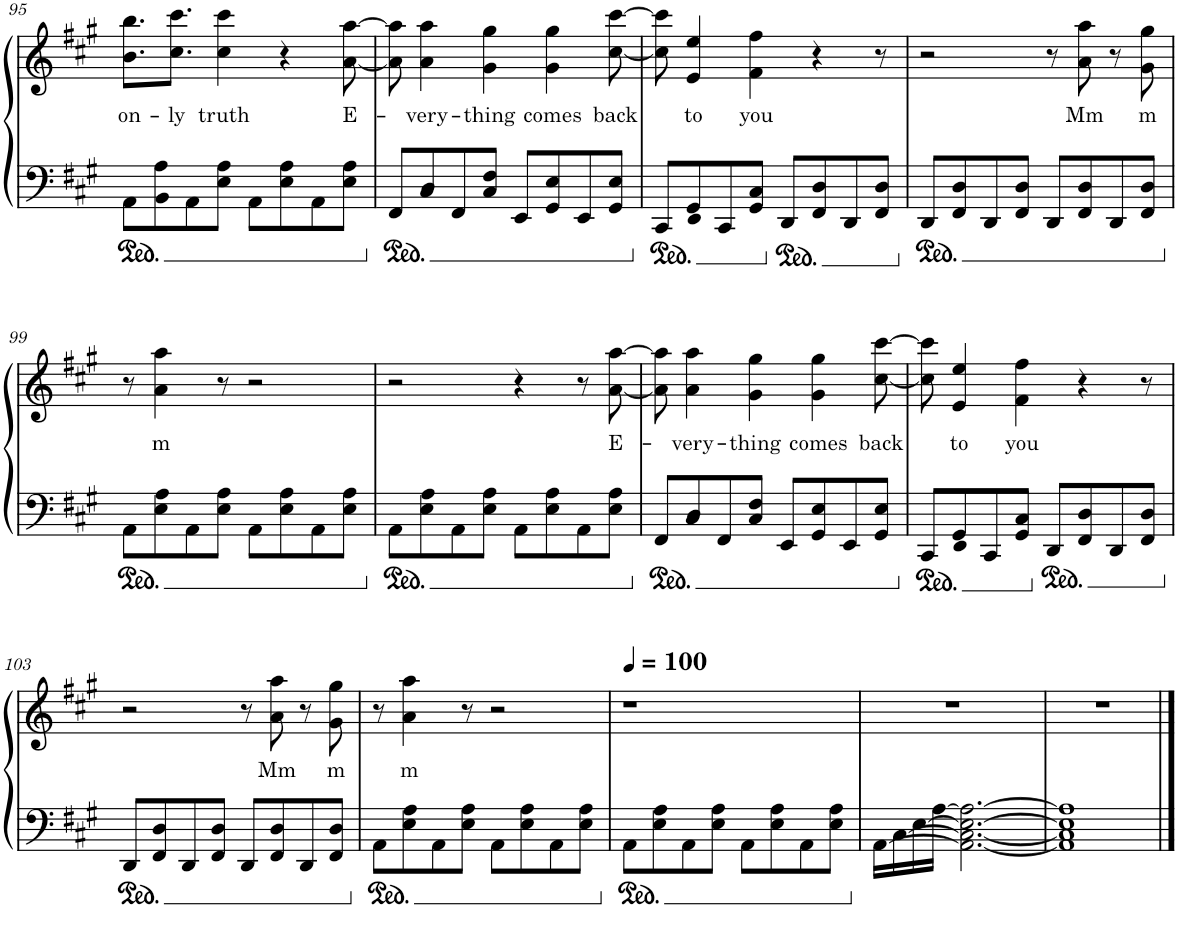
**kern	**kern	**text
*part1	*part1	*part1
*staff2	*staff1	*staff1
*I"Piano	*	*
*I'Pno.	*	*
!!LO:PB:g=z
*clefF4	*clefG2	*
*k[f#c#g#]	*k[f#c#g#]	*
*M4/4	*M4/4	*
=95	=95	=95
!	!	!LO:LY:b
8AA\L	8.b\ 8.bb\L	on-
8E\ 8A\	.	.
!	!	!LO:LY:b
.	8.cc#\ 8.ccc#\J	-ly
8AA\	.	.
!	!	!LO:LY:b
8E\ 8A\J	4cc#\ 4ccc#\	truth
8AA\L	.	.
8E\ 8A\	4r	.
8AA\	.	.
!	!	!LO:LY:b
8E\ 8A\J	[8a\ [8aa\	E-
=96	=96	=96
8FF#/L	8a\] 8aa\]	.
!	!	!LO:LY:b
8C#/ 8F#/	4a\ 4aa\	-very-
8FF#/	.	.
!	!	!LO:LY:b
8C#/ 8F#/J	4g#\ 4gg#\	-thing
8EE/L	.	.
!	!	!LO:LY:b
8GG#/ 8E/	4g#\ 4gg#\	comes
8EE/	.	.
!	!	!LO:LY:b
8GG#/ 8E/J	[8cc#\ [8ccc#\	back
=97	=97	=97
8CC#/L	8cc#\] 8ccc#\]	.
!	!	!LO:LY:b
8GG#/ 8C#/	4e/ 4ee/	to
8CC#/	.	.
!	!	!LO:LY:b
8GG#/ 8C#/J	4f#\ 4ff#\	you
8DD/L	.	.
8FF#/ 8D/	4r	.
8DD/	.	.
8FF#/ 8D/J	8r	.
=98	=98	=98
8DD/L	2r	.
8FF#/ 8D/	.	.
8DD/	.	.
8FF#/ 8D/J	.	.
8DD/L	8r	.
!	!	!LO:LY:b
8FF#/ 8D/	8a\ 8aa\	Mm
8DD/	8r	.
!	!	!LO:LY:b
8FF#/ 8D/J	8g#\ 8gg#\	m
!!LO:LB:g=z
=99	=99	=99
8AA\L	8r	.
!	!	!LO:LY:b
8E\ 8A\	4a\ 4aa\	m
8AA\	.	.
8E\ 8A\J	8r	.
8AA\L	2r	.
8E\ 8A\	.	.
8AA\	.	.
8E\ 8A\J	.	.
=100	=100	=100
8AA\L	2r	.
8E\ 8A\	.	.
8AA\	.	.
8E\ 8A\J	.	.
8AA\L	4r	.
8E\ 8A\	.	.
8AA\	8r	.
!	!	!LO:LY:b
8E\ 8A\J	[8a\ [8aa\	E-
=101	=101	=101
8FF#/L	8a\] 8aa\]	.
!	!	!LO:LY:b
8C#/ 8F#/	4a\ 4aa\	-very-
8FF#/	.	.
!	!	!LO:LY:b
8C#/ 8F#/J	4g#\ 4gg#\	-thing
8EE/L	.	.
!	!	!LO:LY:b
8GG#/ 8E/	4g#\ 4gg#\	comes
8EE/	.	.
!	!	!LO:LY:b
8GG#/ 8E/J	[8cc#\ [8ccc#\	back
=102	=102	=102
8CC#/L	8cc#\] 8ccc#\]	.
!	!	!LO:LY:b
8GG#/ 8C#/	4e/ 4ee/	to
8CC#/	.	.
!	!	!LO:LY:b
8GG#/ 8C#/J	4f#\ 4ff#\	you
8DD/L	.	.
8FF#/ 8D/	4r	.
8DD/	.	.
8FF#/ 8D/J	8r	.
!!LO:LB:g=z
=103	=103	=103
8DD/L	2r	.
8FF#/ 8D/	.	.
8DD/	.	.
8FF#/ 8D/J	.	.
8DD/L	8r	.
!	!	!LO:LY:b
8FF#/ 8D/	8a\ 8aa\	Mm
8DD/	8r	.
!	!	!LO:LY:b
8FF#/ 8D/J	8g#\ 8gg#\	m
=104	=104	=104
8AA\L	8r	.
!	!	!LO:LY:b
8E\ 8A\	4a\ 4aa\	m
8AA\	.	.
8E\ 8A\J	8r	.
8AA\L	2r	.
8E\ 8A\	.	.
8AA\	.	.
8E\ 8A\J	.	.
=105	=105	=105
*	*MM100	*
8AA\L	1r	.
8E\ 8A\	.	.
8AA\	.	.
8E\ 8A\J	.	.
8AA\L	.	.
8E\ 8A\	.	.
8AA\	.	.
8E\ 8A\J	.	.
=106	=106	=106
[16AA\LL	1r	.
[16C#\	.	.
[16E\	.	.
[16A\JJ	.	.
2.AA\_ 2.C#\_ 2.E\_ 2.A\_	.	.
=107	=107	=107
1AA] 1C#] 1E] 1A]	1r	.
==	==	==
*-	*-	*-
